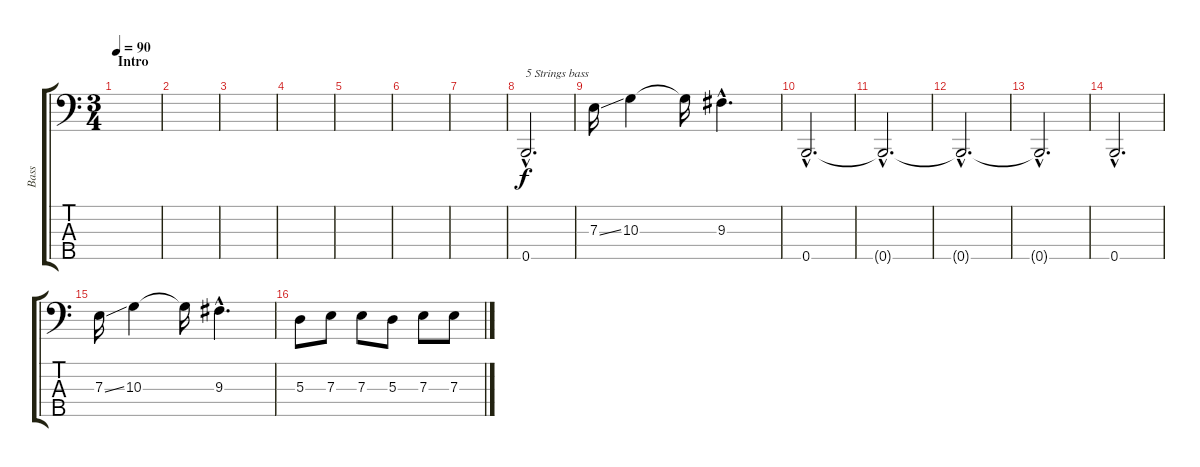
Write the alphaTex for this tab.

\track ("Bass" "Bass") {instrument electricbassfinger}
\staff {score tabs}
\tuning (G2 D2 A1 E1 B0) {hide}
\ts (3 4)
\section ("" "Intro")
\tempo 90
\clef f4
\ks c
|
|
|
|
|
|
|
0.5{hac}.2{d txt "5 Strings bass"} |
7.3{ss}.16 10.3.4 10.3{t}.16 9.3{hac}.4{d} |
0.5{hac}.2{d} |
0.5{hac t}.2{d} |
0.5{hac t}.2{d} |
0.5{hac t}.2{d} |
0.5{hac}.2{d} |
7.3{ss}.16 10.3.4 10.3{t}.16 9.3{hac}.4{d} |
5.3.8 7.3.8 7.3.8 5.3.8 7.3.8 7.3.8
